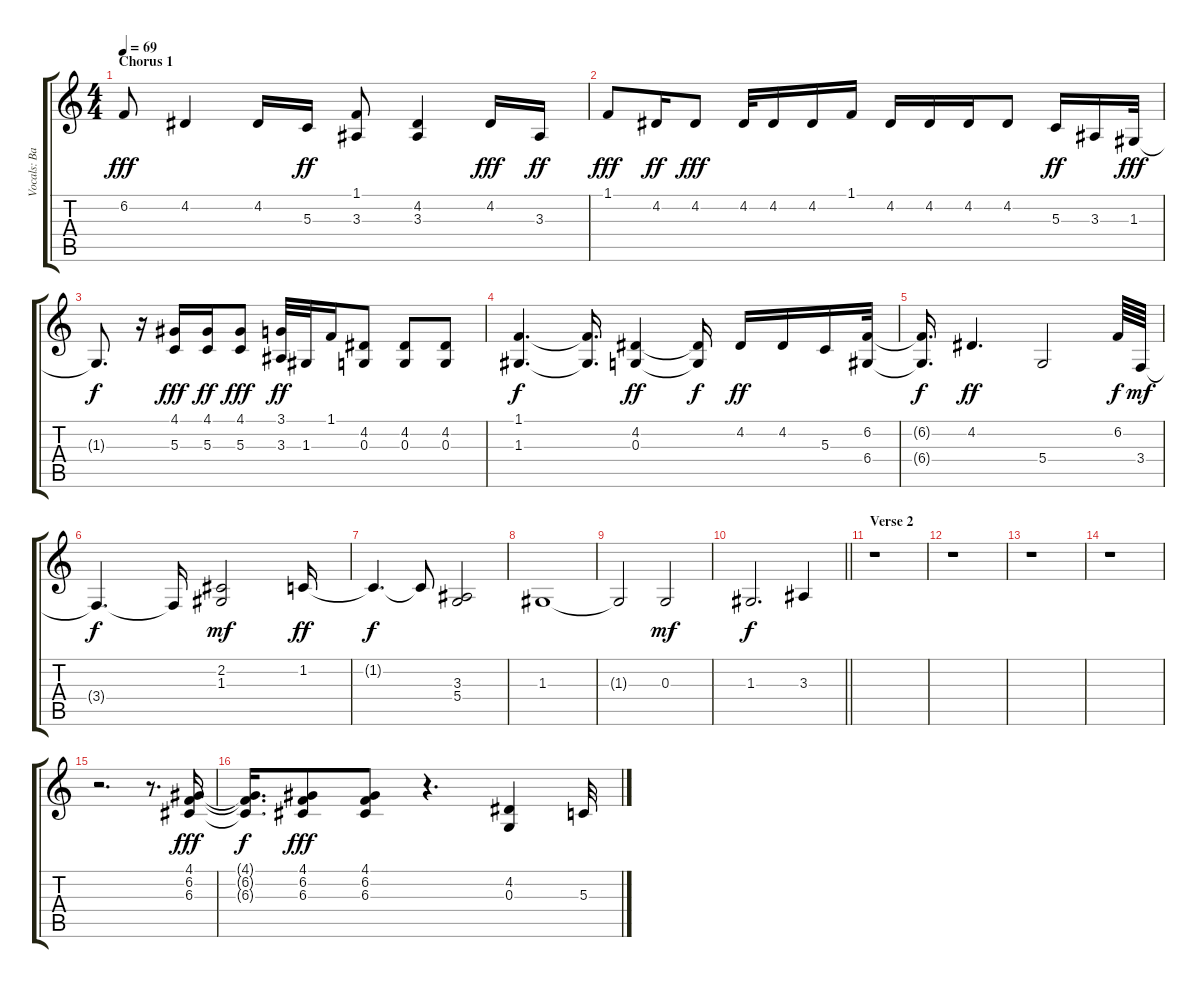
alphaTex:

\track ("Vocals: Backing" "Vocals: Ba") {instrument choiraahs}
\staff {score tabs}
\tuning (E4 B3 G3 D3 A2 E2) {hide}
\ts (4 4)
\section ("" "Chorus 1")
\tempo 69
\clef g2
\ks c
6.2.8{dy fff} 4.2.4 4.2.16 5.3.16{dy ff} (1.1 3.3).8 (4.2 3.3).4 4.2.16{dy fff} 3.3.16{dy ff} |
1.1.8{dy fff} 4.2.16{dy ff} 4.2.8{dy fff} 4.2.32 4.2.16 4.2.16 1.1.16 4.2.16 4.2.16 4.2.16 4.2.8 5.3.16{dy ff} 3.3.16 1.3.32{dy fff} |
1.3{t}.8{d dy f} r.16 (4.1 5.3).16{dy fff} (4.1 5.3).16{dy ff} (4.1 5.3).8{dy fff} (3.1 3.3).32{dy ff} 1.3.32 1.1.16 (4.2 0.3).8 (4.2 0.3).8 (4.2 0.3).8 |
(1.1 1.3).4{d dy f} (1.1{t} 1.3{t}).16{d} (4.2 0.3).4{dy ff} (4.2{t} 0.3{t}).16{dy f} 4.2.16{dy ff} 4.2.16 5.3.16 (6.2 6.4).32 |
(6.2{t} 6.4{t}).16{d dy f} 4.2.4{d dy ff} 5.4.2 6.2.64{dy f} 3.4.64{dy mf} |
3.4{t}.4{d dy f} 3.4{t}.16 (2.2 1.3).2{dy mf} 1.2.16{dy ff} |
1.2{t}.4{d dy f} 1.2{t}.8 (3.3 5.4).2 |
1.3.1 |
1.3{t}.2 0.3.2{dy mf} |
\barLineRight lightlight
1.3.2{d dy f} 3.3.4 |
\section ("" "Verse 2")
r.1 |
r.1 |
r.1 |
r.1 |
r.2{d} r.8{d} (4.1 6.2 6.3).16{dy fff} |
(4.1{t} 6.2{t} 6.3{t}).16{d dy f} (4.1 6.2 6.3).8{dy fff} (4.1 6.2 6.3).8 r.4{d} (4.2 0.3).4 5.3.32
